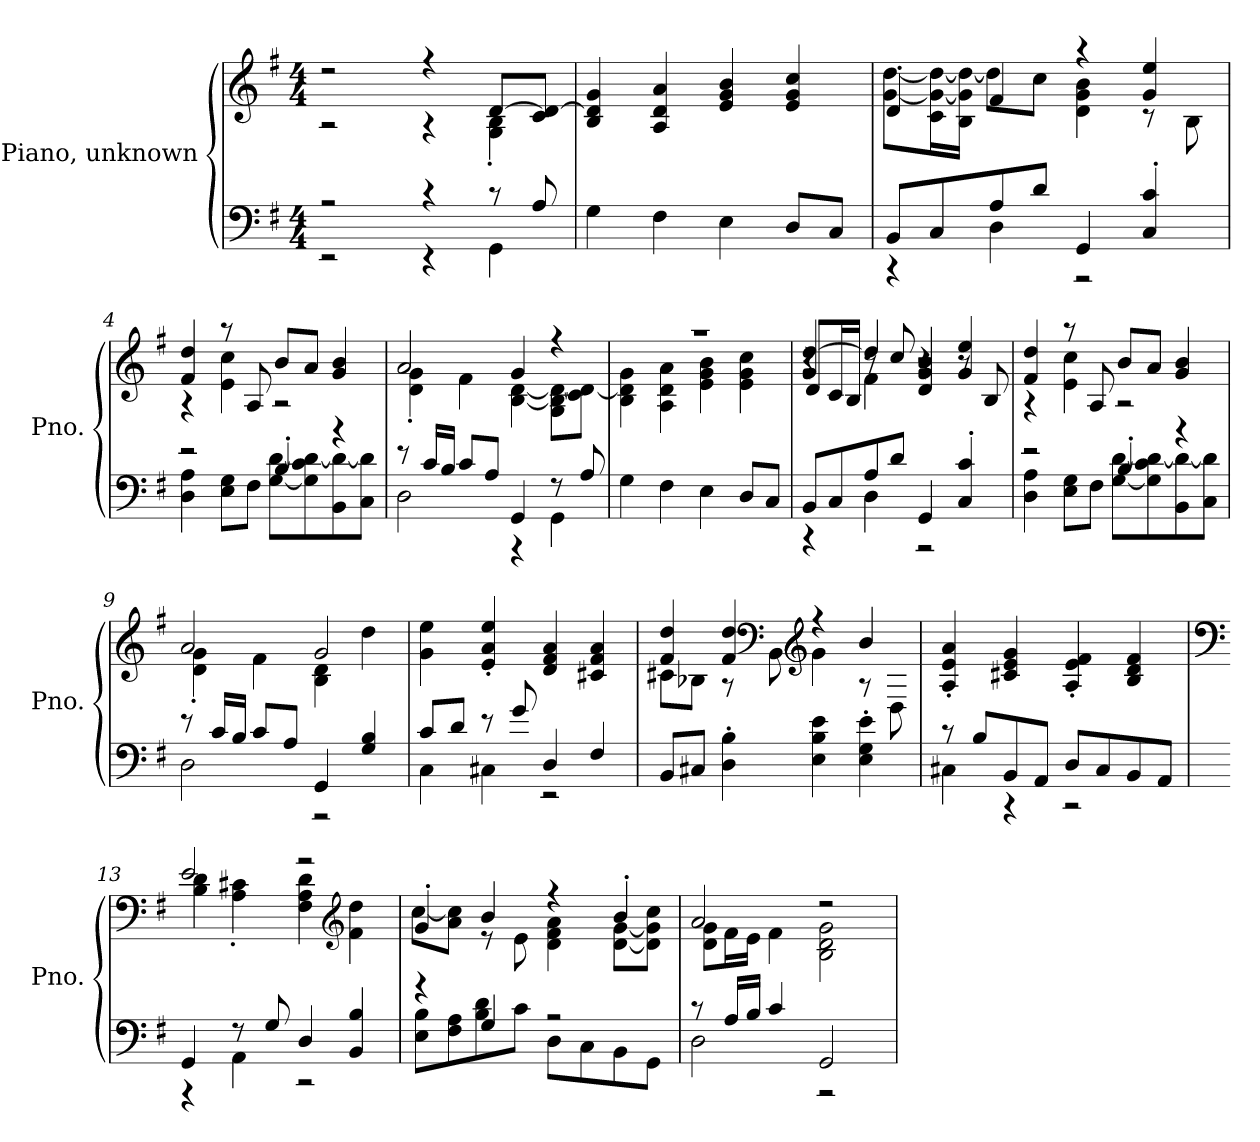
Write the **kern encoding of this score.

**kern	**kern
*part1	*part1
*staff2	*staff1
*I"Piano, unknown	*
*I'Pno.	*
*clefF4	*clefG2
*k[f#]	*k[f#]
*M4/4	*M4/4
*MM120	*MM120
=1	=1
*^	*^
2r	2r	2r	2r
4r	4r	4r	4r
8r	4GG\	[8d/L	4G\' 4B\'
8A/	.	8c/ 8d/_J	.
*v	*v	*	*
*	*v	*v
=2	=2
4G\	4B/ 4d/] 4g/
4F#\	4A/ 4d/ 4a/
4E\	4e/ 4g/ 4b/
8D/L	4e/ 4g/ 4cc/
8C/J	.
=3	=3
*^	*^
8BB/L	4r	4d'/	[8g\ [8dd\L
8C/	.	.	16c\ 16g\_ 16dd\_L
.	.	.	16B\ 16g\] 16dd\_JJ
8A/	4D\	4f#/	8dd\L]
8d/J	.	.	8cc\J
4GG/	2r	4r	4d\ 4g\ 4b\
4C/' 4c/'	.	4g/ 4ee/	8r
.	.	.	8B\
=4	=4	=4	=4
2r	4D\ 4A\	4f#/ 4dd/	4r
.	8E\ 8G\L	8r	4e\ 4cc\
.	8F#\J	8A/	.
4B'/	[8G\ [8d\L	8b/L	2r
.	8G\] 8c\ 8d\_	8a/J	.
4r	8BB\ 8d\_	4g/ 4b/	.
.	8C\ 8d\]J	.	.
!!LO:LB:g=z	!!
=5	=5	=5	=5
8r	2D\	2a/	4d\' 4g\'
16c/LL	.	.	.
16B/JJ	.	.	.
8c/L	.	.	4f#\
8A/J	.	.	.
4GG/	4r	4g/	[4B\ [4d\
8r	4GG\	4r	8G\ 8B\] 8d\_L
8A/	.	.	8c\ 8d\_J
*v	*v	*	*
=6	=6	=6
4G\	1r	4B\ 4d\] 4g\
4F#\	.	4A\ 4d\ 4a\
4E\	.	4e\ 4g\ 4b\
8D/L	.	4e\ 4g\ 4cc\
8C/J	.	.
=7	=7	=7
*^	*	*^
8BB/L	4r	4g/ [4dd/	4r	8d/L
8C/	.	.	.	16c/L
.	.	.	.	16B/JJ
8A/	4D\	4dd/]	4f#\	8r
8d/J	.	.	.	8cc/
4GG/	2r	4r	2r	4d/ 4g/ 4b/
4C/' 4c/'	.	4g/ 4ee/	.	8r
.	.	.	.	8B/
*	*	*	*v	*v
=8	=8	=8	=8
2r	4D\ 4A\	4f#/ 4dd/	4r
.	8E\ 8G\L	8r	4e\ 4cc\
.	8F#\J	8A/	.
4B'/	[8G\ [8d\L	8b/L	2r
.	8G\] 8c\ 8d\_	8a/J	.
4r	8BB\ 8d\_	4g/ 4b/	.
.	8C\ 8d\]J	.	.
!!LO:LB:g=z	!!
=9	=9	=9	=9
8r	2D\	2a/	4d\' 4g\'
16c/LL	.	.	.
16B/JJ	.	.	.
8c/L	.	.	4f#\
8A/J	.	.	.
4GG/	2r	2g/	4B\ 4d\
4G/ 4B/	.	.	4dd\
*	*	*v	*v
=10	=10	=10
8c/L	4C\	4g\ 4ee\
8d/J	.	.
8r	4C#X\	4e/' 4a/' 4ee/'
8g/	.	.
4D/	2r	4d/ 4f#/ 4a/
4F#/	.	4c#X/ 4f#/ 4a/
*v	*v	*
=11	=11
*	*^
8BB/L	4f#/ 4dd/	8c#X\L
8C#X/J	.	8B-X\J
4D\' 4B\'	4f#/ 4dd/	8r
*	*clefF4	*
.	.	8BB\
*	*clefG2	*
4E\ 4B\ 4e\	4r	4g\
4E\' 4G\' 4e\'	4b/	8r
.	.	8D\
*	*v	*v
=12	=12
*^	*
8r	4C#X\	4A/' 4e/' 4a/'
8B/L	.	.
8BB/	4r	4c#X/ 4e/ 4g/
8AA/J	.	.
8D/L	2r	4A/' 4e/' 4f#/'
8C#/	.	.
8BB/	.	4B/ 4d/ 4f#/
8AA/J	.	.
!!LO:LB:g=z
=13	=13	=13
*	*	*clefF4
*	*	*^
4GG/	4r	2e/	4B\ 4d\
8r	4AA\	.	4A\' 4c#X\'
8G/	.	.	.
4D/	2r	2r	4F#\ 4A\ 4d\
*	*	*clefG2	*
4BB/ 4B/	.	.	4f#\ 4dd\
=14	=14	=14	=14
4r	8E\ 8B\L	4g'/	[8cc\L
.	8F#\ 8A\	.	8a\ 8cc\]J
4G/	8B\ 8d\	4b/	8r
.	8c\J	.	8e\
2r	8D\L	4r	4d\ 4f#\ 4a\
.	8C\	.	.
.	8BB\	4b'/	[8d\ [8g\L
.	8GG\J	.	8d\] 8g\] 8cc\J
=15	=15	=15	=15
8r	2D\	2a/	8d\ 8g\L
16A/LL	.	.	16f#\L
16B/JJ	.	.	16e\JJ
4c/	.	.	4f#\
2GG/	2r	2r	2B\ 2d\ 2g\
*v	*v	*	*
*	*v	*v
=	=
*-	*-
